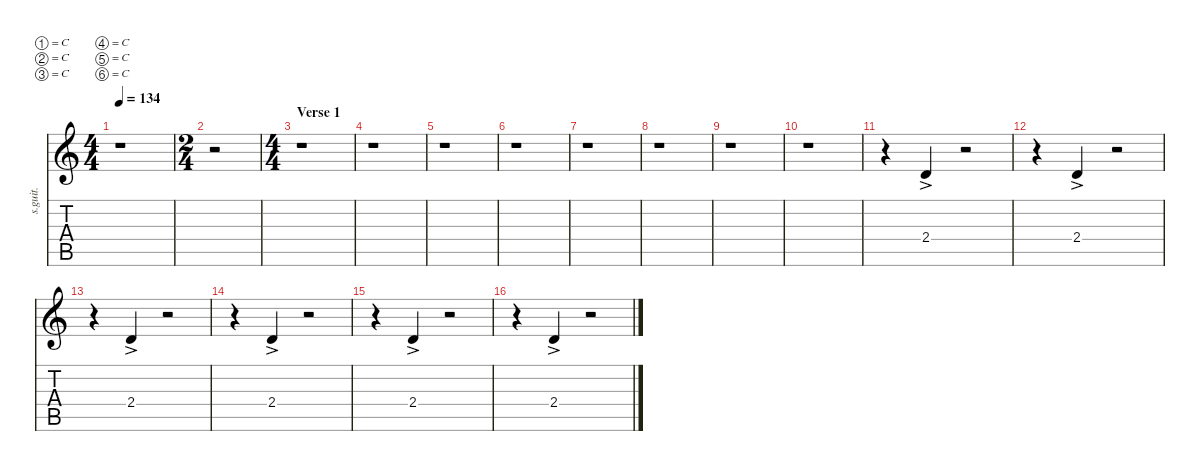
\defaultSystemsLayout 4
\hideDynamics
\bracketExtendMode nobrackets
\track ("Craig Jones" "s.guit.") {instrument acousticgrandpiano}
\staff {score tabs}
\tuning (C6 C5 C4 C3 C2 C1)
\displaytranspose 12
\ts (4 4)
\tempo 134
\clef g2
\ks c
r.1{dy fff} |
\ts (2 4)
\beaming (8 2 2 2 2)
r.2 |
\ts (4 4)
\beaming (8 2 2 2 2)
\section ("" "Verse 1")
r.1 |
r.1 |
r.1 |
r.1 |
r.1 |
r.1 |
r.1 |
r.1 |
r.4 2.4{ac}.4 r.2 |
r.4 2.4{ac}.4 r.2 |
r.4 2.4{ac}.4 r.2 |
r.4 2.4{ac}.4 r.2 |
r.4 2.4{ac}.4 r.2 |
r.4 2.4{ac}.4 r.2
